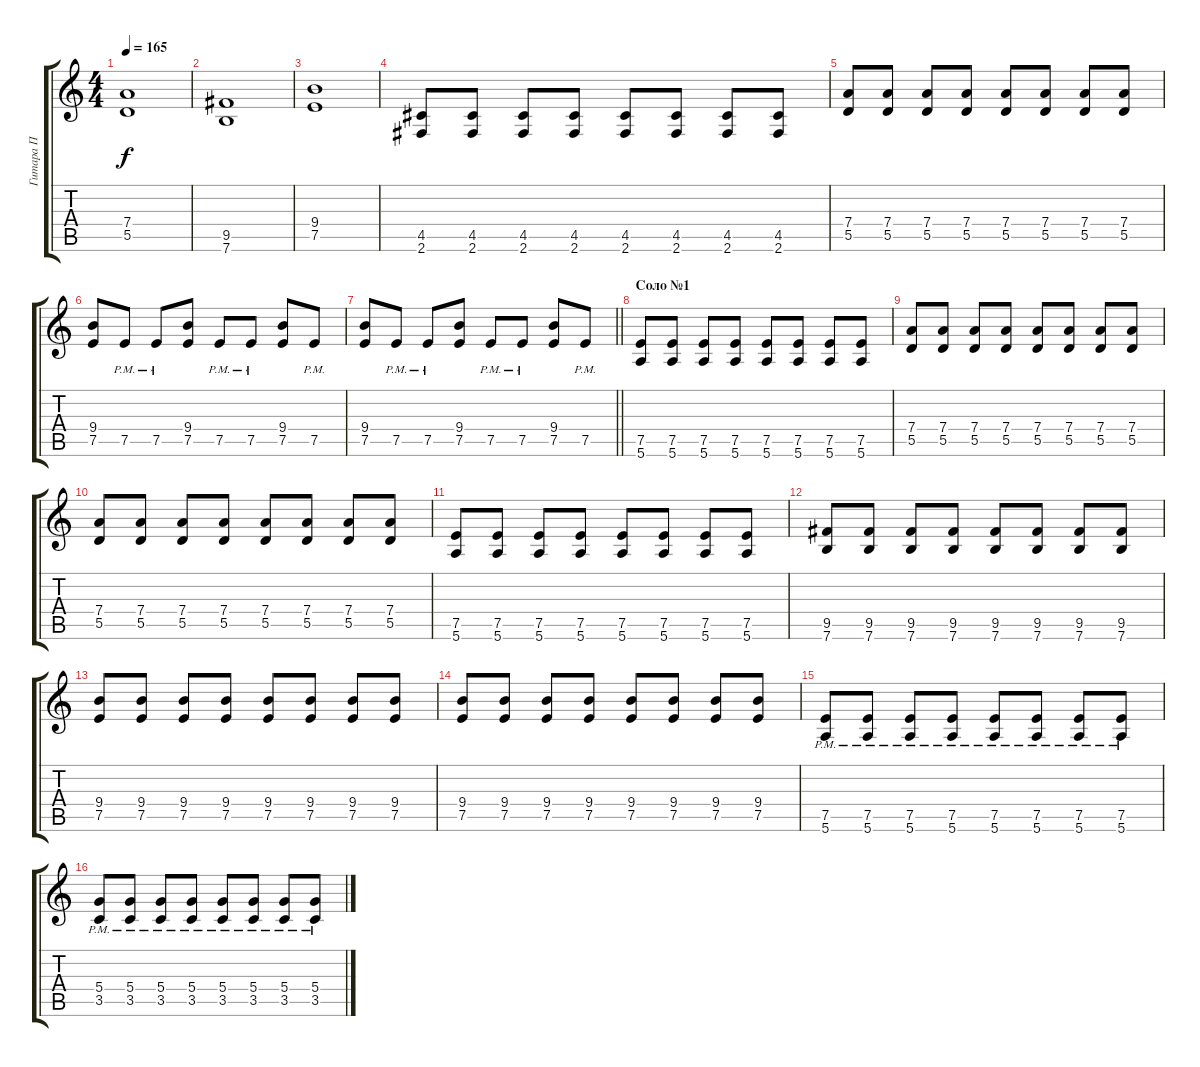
\track ("Гитара П" "Гитара П") {instrument overdrivenguitar}
\staff {score tabs}
\tuning (E4 B3 G3 D3 A2 E2) {hide}
\ts (4 4)
\tempo 165
\clef g2
\ks c
(7.4 5.5).1{dy f} |
(9.5 7.6).1 |
(9.4 7.5).1 |
(4.5 2.6).8 (4.5 2.6).8 (4.5 2.6).8 (4.5 2.6).8 (4.5 2.6).8 (4.5 2.6).8 (4.5 2.6).8 (4.5 2.6).8 |
(7.4 5.5).8 (7.4 5.5).8 (7.4 5.5).8 (7.4 5.5).8 (7.4 5.5).8 (7.4 5.5).8 (7.4 5.5).8 (7.4 5.5).8 |
(9.4 7.5).8 7.5{pm}.8 7.5{pm}.8 (9.4 7.5).8 7.5{pm}.8 7.5{pm}.8 (9.4 7.5).8 7.5{pm}.8 |
\barLineRight lightlight
(9.4 7.5).8 7.5{pm}.8 7.5{pm}.8 (9.4 7.5).8 7.5{pm}.8 7.5{pm}.8 (9.4 7.5).8 7.5{pm}.8 |
\section ("" "Соло №1")
(7.5 5.6).8{volume 10} (7.5 5.6).8 (7.5 5.6).8 (7.5 5.6).8 (7.5 5.6).8 (7.5 5.6).8 (7.5 5.6).8 (7.5 5.6).8 |
(7.4 5.5).8 (7.4 5.5).8 (7.4 5.5).8 (7.4 5.5).8 (7.4 5.5).8 (7.4 5.5).8 (7.4 5.5).8 (7.4 5.5).8 |
(7.4 5.5).8 (7.4 5.5).8 (7.4 5.5).8 (7.4 5.5).8 (7.4 5.5).8 (7.4 5.5).8 (7.4 5.5).8 (7.4 5.5).8 |
(7.5 5.6).8 (7.5 5.6).8 (7.5 5.6).8 (7.5 5.6).8 (7.5 5.6).8 (7.5 5.6).8 (7.5 5.6).8 (7.5 5.6).8 |
(9.5 7.6).8 (9.5 7.6).8 (9.5 7.6).8 (9.5 7.6).8 (9.5 7.6).8 (9.5 7.6).8 (9.5 7.6).8 (9.5 7.6).8 |
(9.4 7.5).8 (9.4 7.5).8 (9.4 7.5).8 (9.4 7.5).8 (9.4 7.5).8 (9.4 7.5).8 (9.4 7.5).8 (9.4 7.5).8 |
(9.4 7.5).8 (9.4 7.5).8 (9.4 7.5).8 (9.4 7.5).8 (9.4 7.5).8 (9.4 7.5).8 (9.4 7.5).8 (9.4 7.5).8 |
(7.5{pm} 5.6{pm}).8 (7.5{pm} 5.6{pm}).8 (7.5{pm} 5.6{pm}).8 (7.5{pm} 5.6{pm}).8 (7.5{pm} 5.6{pm}).8 (7.5{pm} 5.6{pm}).8 (7.5{pm} 5.6{pm}).8 (7.5{pm} 5.6{pm}).8 |
(5.4{pm} 3.5{pm}).8 (5.4{pm} 3.5{pm}).8 (5.4{pm} 3.5{pm}).8 (5.4{pm} 3.5{pm}).8 (5.4{pm} 3.5{pm}).8 (5.4{pm} 3.5{pm}).8 (5.4{pm} 3.5{pm}).8 (5.4{pm} 3.5{pm}).8
